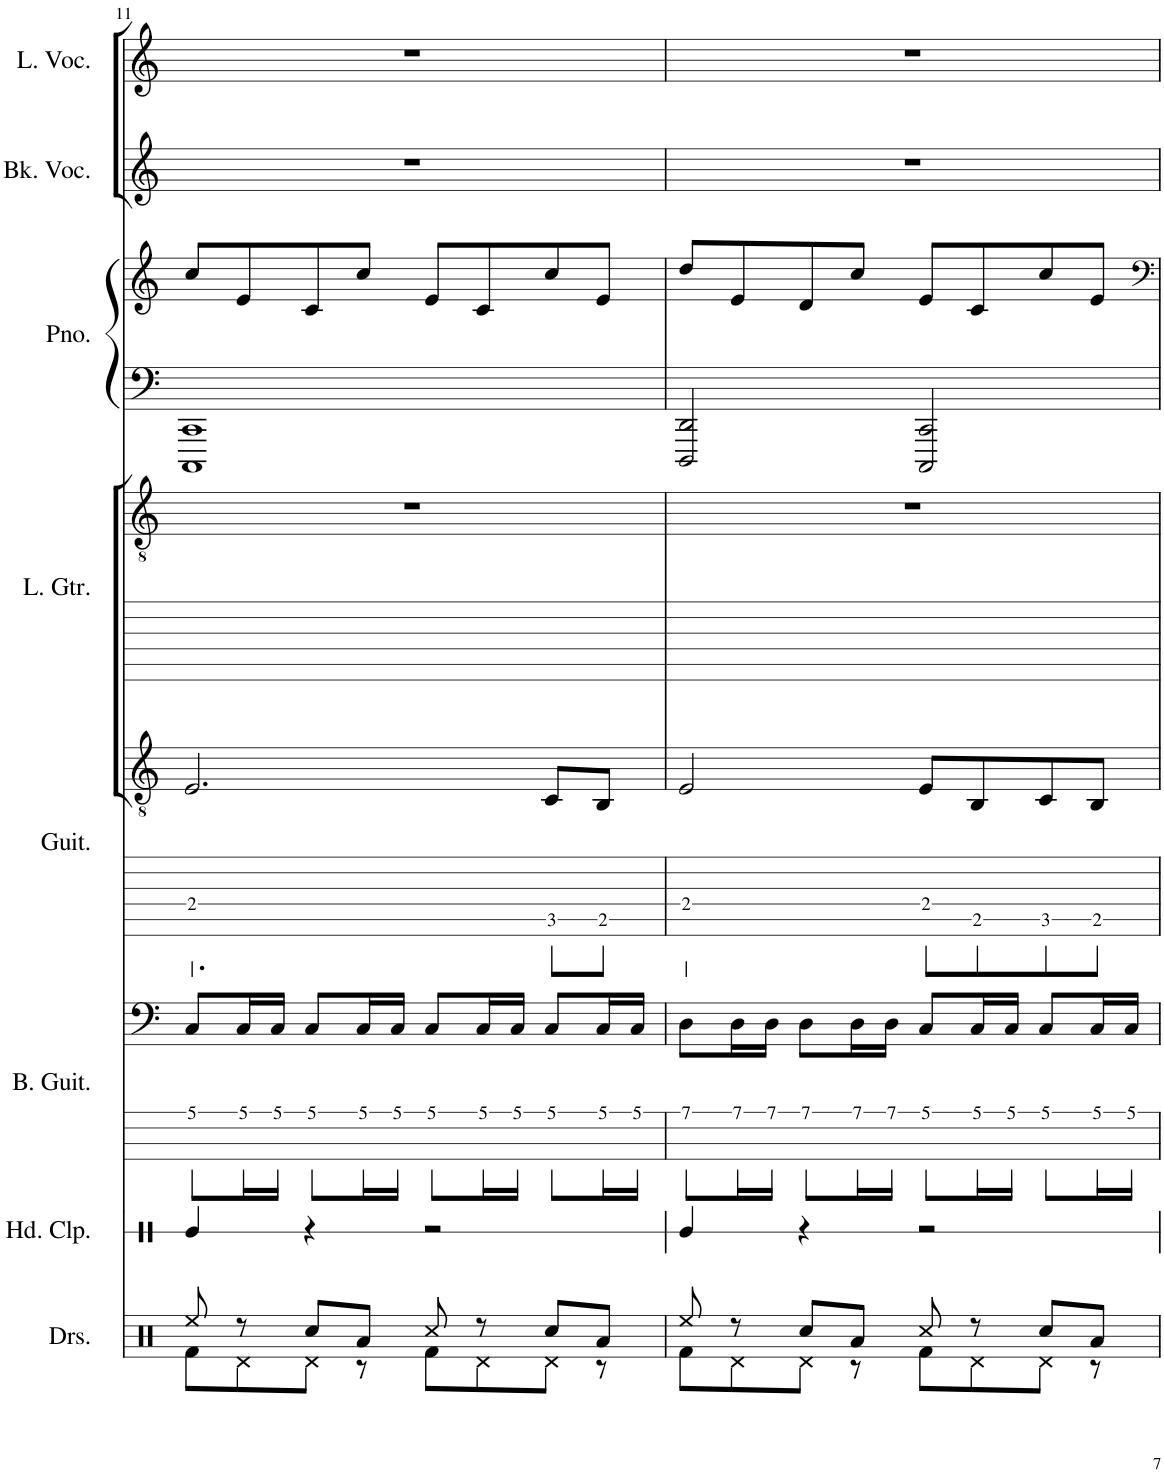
**kern	**kern	**kern	**kern	**kern	**kern	**kern	**kern	**kern	**kern	**kern	**kern
*part12	*part11	*part10	*part9	*part8	*part7	*part6	*part5	*part4	*part3	*part2	*part1
*staff12	*staff11	*staff10	*staff9	*staff8	*staff7	*staff6	*staff5	*staff4	*staff3	*staff2	*staff1
*I"Drumset	*I"Hand Clap	*I"Bass Guitar	*I"Bass Guitar	*I"Classical Guitar	*I"Classical Guitar	*I"Lead Guitar	*I"Lead Guitar	*I"Piano	*I"Piano	*I"Backing Vocals	*I"Lead Vocals
*I'Drs.	*I'Hd. Clp.	*I'B. Guit.	*I'B. Guit.	*I'Guit.	*I'Guit.	*I'L. Gtr.	*I'L. Gtr.	*I'Pno.	*I'Pno.	*I'Bk. Voc.	*I'L. Voc.
!!LO:PB:g=z
*clefX	*clefX	*	*clefF4	*	*clefGv2	*	*clefGv2	*clefF4	*clefG2	*clefG2	*clefG2
*	*	*Trd7c12	*Trd7c12	*	*	*	*	*	*	*	*
*k[]	*k[]	*k[]	*k[]	*k[]	*k[]	*k[]	*k[]	*k[]	*k[]	*k[]	*k[]
*M4/4	*M4/4	*M4/4	*M4/4	*M4/4	*M4/4	*M4/4	*M4/4	*M4/4	*M4/4	*M4/4	*M4/4
=11	=11	=11	=11	=11	=11	=11	=11	=11	=11	=11	=11
*^	*	*	*	*	*	*	*	*	*	*	*
8Ree/	8Rf\L	4Re/	8C\L	8C/L	2.E\	2.E/	1r	1r	1CCC 1CC	8cc/L	1r	1r
8r	8Rd\	.	16C\L	16C/L	.	.	.	.	.	8e/	.	.
.	.	.	16C\JJ	16C/JJ	.	.	.	.	.	.	.	.
8Rcc/L	8Rd\J	4r	8C\L	8C/L	.	.	.	.	.	8c/	.	.
8Ra/J	8r	.	16C\L	16C/L	.	.	.	.	.	8cc/J	.	.
.	.	.	16C\JJ	16C/JJ	.	.	.	.	.	.	.	.
8Rcc/	8Rf\L	2r	8C\L	8C/L	.	.	.	.	.	8e/L	.	.
8r	8Rd\	.	16C\L	16C/L	.	.	.	.	.	8c/	.	.
.	.	.	16C\JJ	16C/JJ	.	.	.	.	.	.	.	.
8Rcc/L	8Rd\J	.	8C\L	8C/L	8C\L	8C/L	.	.	.	8cc/	.	.
8Ra/J	8r	.	16C\L	16C/L	8BB\J	8BB/J	.	.	.	8e/J	.	.
.	.	.	16C\JJ	16C/JJ	.	.	.	.	.	.	.	.
=12	=12	=12	=12	=12	=12	=12	=12	=12	=12	=12	=12	=12
8Ree/	8Rf\L	4Re/	8D\L	8D\L	2E\	2E/	1r	1r	2DDD/ 2DD/	8dd/L	1r	1r
8r	8Rd\	.	16D\L	16D\L	.	.	.	.	.	8e/	.	.
.	.	.	16D\JJ	16D\JJ	.	.	.	.	.	.	.	.
8Rcc/L	8Rd\J	4r	8D\L	8D\L	.	.	.	.	.	8d/	.	.
8Ra/J	8r	.	16D\L	16D\L	.	.	.	.	.	8cc/J	.	.
.	.	.	16D\JJ	16D\JJ	.	.	.	.	.	.	.	.
8Rcc/	8Rf\L	2r	8C\L	8C/L	8E\L	8E/L	.	.	2CCC/ 2CC/	8e/L	.	.
8r	8Rd\	.	16C\L	16C/L	8BB\	8BB/	.	.	.	8c/	.	.
.	.	.	16C\JJ	16C/JJ	.	.	.	.	.	.	.	.
8Rcc/L	8Rd\J	.	8C\L	8C/L	8C\	8C/	.	.	.	8cc/	.	.
8Ra/J	8r	.	16C\L	16C/L	8BB\J	8BB/J	.	.	.	8e/J	.	.
.	.	.	16C\JJ	16C/JJ	.	.	.	.	.	.	.	.
*v	*v	*	*	*	*	*	*	*	*	*	*	*
=	=	=	=	=	=	=	=	=	=	=	=
*-	*-	*-	*-	*-	*-	*-	*-	*-	*-	*-	*-
